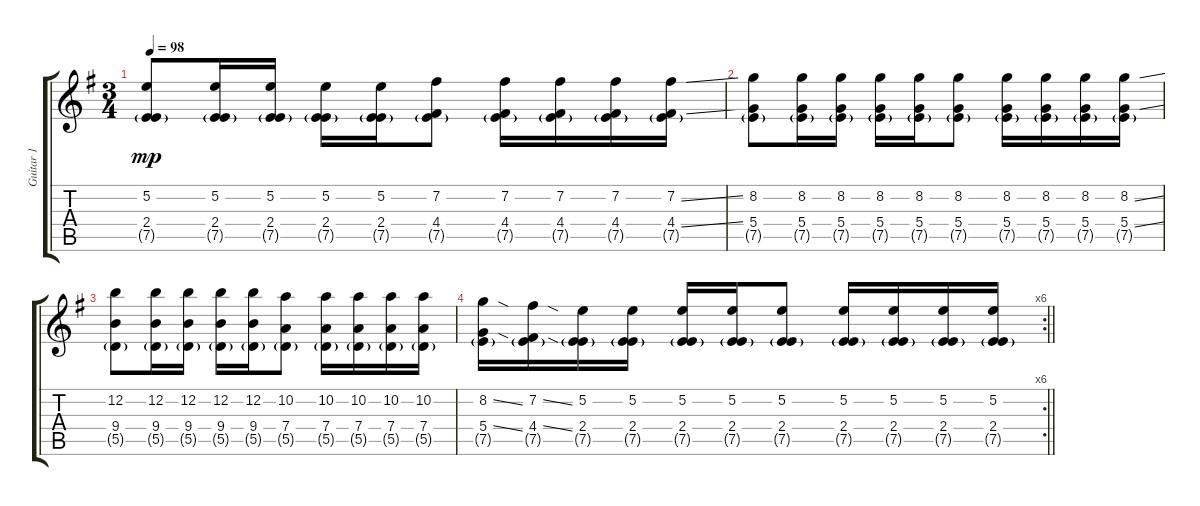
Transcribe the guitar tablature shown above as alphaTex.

\track ("Guitar 1" "Guitar 1") {instrument distortionguitar}
\staff {score tabs}
\tuning (E4 B3 G3 D3 A2 E2) {hide}
\ts (3 4)
\tempo 98
\clef g2
\ks eminor
(5.2 2.4 7.5{g}).8{dy mp} (5.2 2.4 7.5{g}).16 (5.2 2.4 7.5{g}).16 (5.2 2.4 7.5{g}).16 (5.2 2.4 7.5{g}).16 (7.2 4.4 7.5{g}).8 (7.2 4.4 7.5{g}).16 (7.2 4.4 7.5{g}).16 (7.2 4.4 7.5{g}).16 (7.2{ss} 4.4{ss} 7.5{g}).16 |
(8.2 5.4 7.5{g}).8 (8.2 5.4 7.5{g}).16 (8.2 5.4 7.5{g}).16 (8.2 5.4 7.5{g}).16 (8.2 5.4 7.5{g}).16 (8.2 5.4 7.5{g}).8 (8.2 5.4 7.5{g}).16 (8.2 5.4 7.5{g}).16 (8.2 5.4 7.5{g}).16 (8.2{ss} 5.4{ss} 7.5{g}).16 |
(12.2 9.4 5.5{g}).8 (12.2 9.4 5.5{g}).16 (12.2 9.4 5.5{g}).16 (12.2 9.4 5.5{g}).16 (12.2 9.4 5.5{g}).16 (10.2 7.4 5.5{g}).8 (10.2 7.4 5.5{g}).16 (10.2 7.4 5.5{g}).16 (10.2 7.4 5.5{g}).16 (10.2 7.4 5.5{g}).16 |
\rc 6
\barLineRight lightlight
(8.2{ss} 5.4{ss} 7.5{g}).16 (7.2{ss} 4.4{ss} 7.5{g}).16 (5.2 2.4 7.5{g}).16 (5.2 2.4 7.5{g}).16 (5.2 2.4 7.5{g}).16 (5.2 2.4 7.5{g}).16 (5.2 2.4 7.5{g}).8 (5.2 2.4 7.5{g}).16 (5.2 2.4 7.5{g}).16 (5.2 2.4 7.5{g}).16 (5.2 2.4 7.5{g}).16
